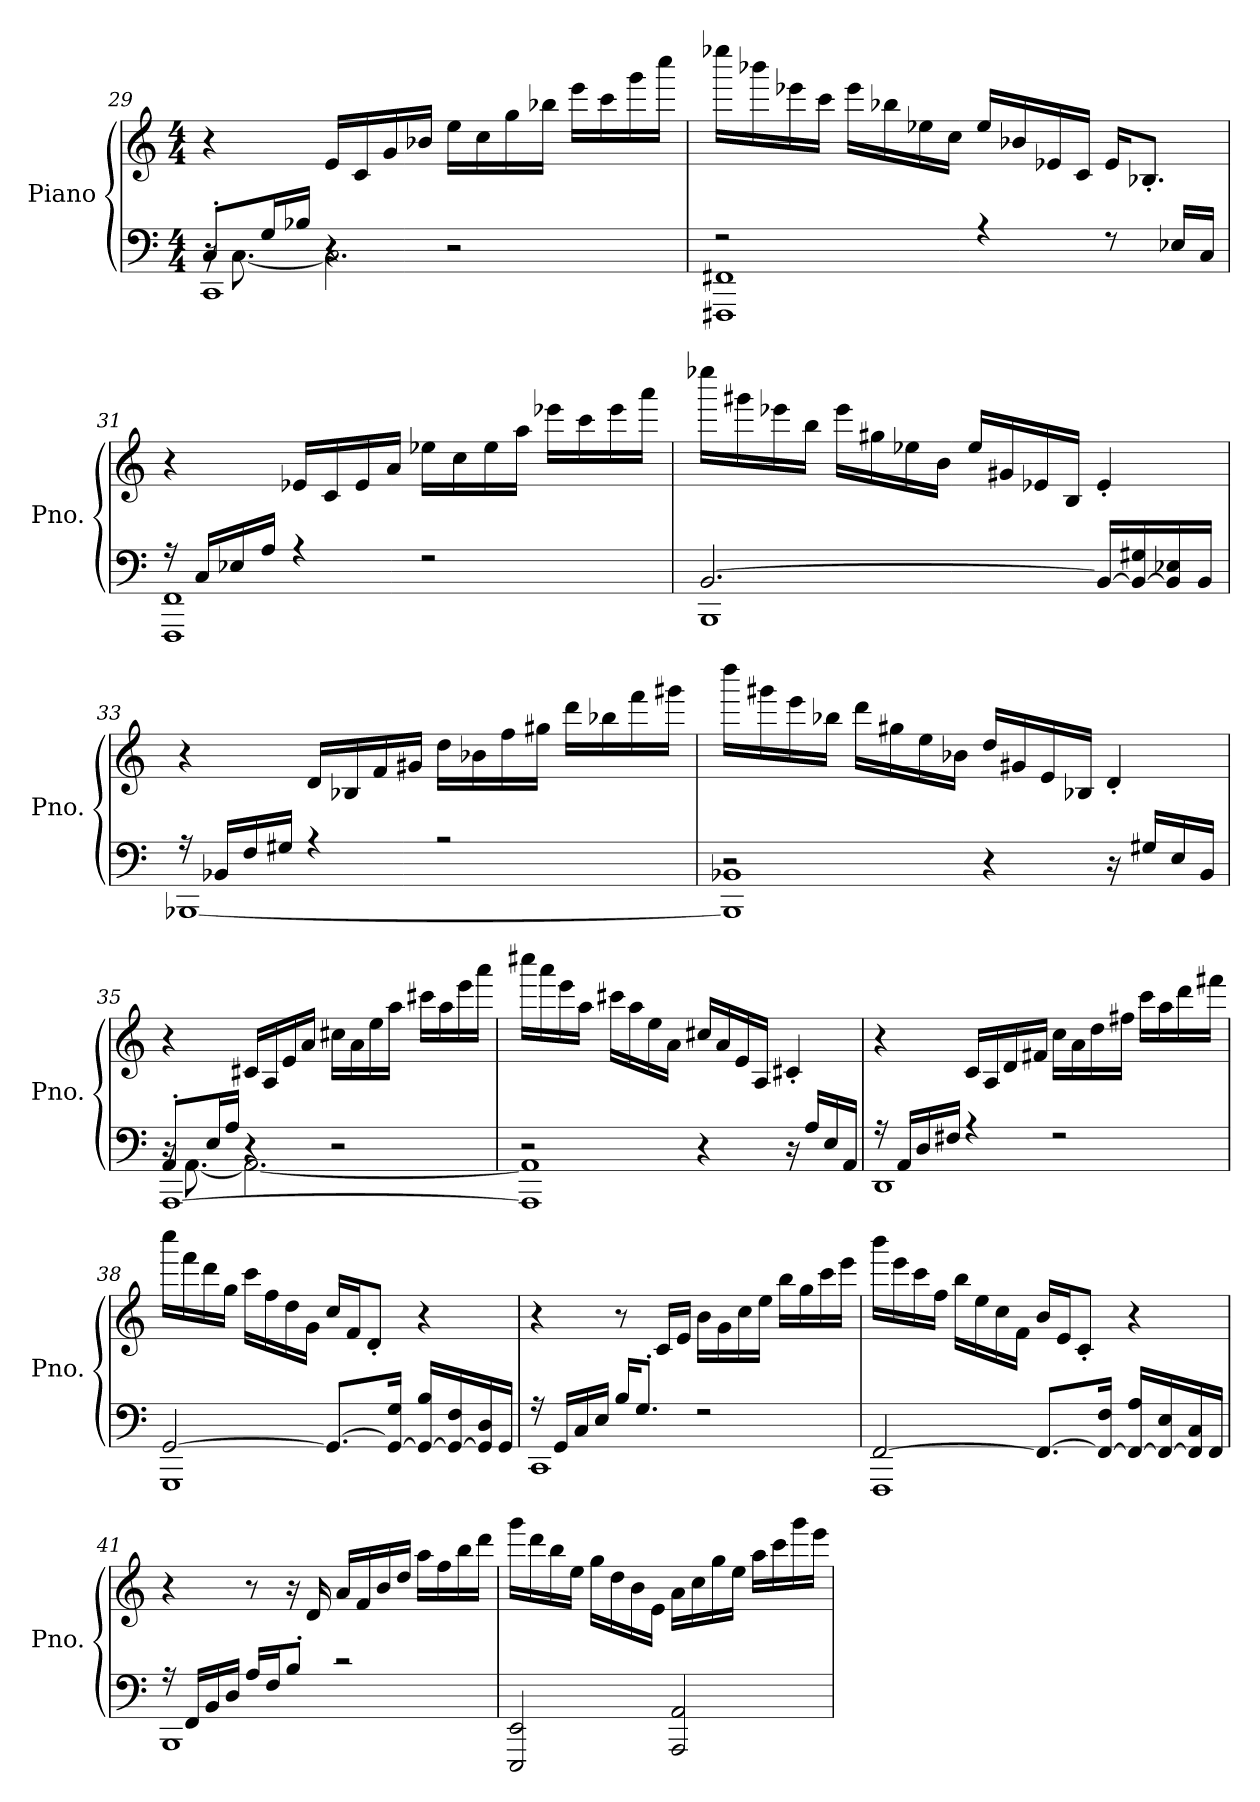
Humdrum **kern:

**kern	**kern
*part1	*part1
*staff2	*staff1
*I"Piano	*
*I'Pno.	*
*clefF4	*clefG2
*k[]	*k[]
*M4/4	*M4/4
=29	=29
*^	*
*	*^	*
8C'/L	16r	1CC	4r
.	[8.C\	.	.
16G/L	.	.	.
16B-X/JJ	.	.	.
4r	2.C\]	.	16e/LL
.	.	.	16c/
.	.	.	16g/
.	.	.	16b-X/JJ
2r	.	.	16ee\LL
.	.	.	16cc\
.	.	.	16gg\
.	.	.	16bb-X\JJ
.	.	.	16eee\LL
.	.	.	16ccc\
.	.	.	16ggg\
.	.	.	16cccc\JJ
*	*v	*v	*
=30	=30	=30
2r	1FFF#X 1FF#X	16eeee-X\LL
.	.	16bbb-X\
.	.	16eee-X\
.	.	16ccc\JJ
.	.	16eee-\LL
.	.	16bb-X\
.	.	16ee-X\
.	.	16cc\JJ
4r	.	16ee-/LL
.	.	16b-X/
.	.	16e-X/
.	.	16c/JJ
8r	.	16e-/KL
.	.	8.B-X'/J
16E-X/LL	.	.
16C/JJ	.	.
=31	=31	=31
16r	1FFF 1FF	4r
16C/LL	.	.
16E-X/	.	.
16A/JJ	.	.
4r	.	16e-X/LL
.	.	16c/
.	.	16e-/
.	.	16a/JJ
2r	.	16ee-X\LL
.	.	16cc\
.	.	16ee-\
.	.	16aa\JJ
.	.	16eee-X\LL
.	.	16ccc\
.	.	16eee-\
.	.	16aaa\JJ
=32	=32	=32
[2.BB/	1BBB	16eeee-X\LL
.	.	16ggg#X\
.	.	16eee-X\
.	.	16bb\JJ
.	.	16eee-\LL
.	.	16gg#X\
.	.	16ee-X\
.	.	16b\JJ
.	.	16ee-/LL
.	.	16g#X/
.	.	16e-X/
.	.	16B/JJ
16BB/LL_	.	4e-'/
16BB/_ 16G#X/	.	.
16BB/] 16E-X/	.	.
16BB/JJ	.	.
=33	=33	=33
16r	[1BBB-X	4r
16BB-X/LL	.	.
16F/	.	.
16G#X/JJ	.	.
4r	.	16d/LL
.	.	16B-X/
.	.	16f/
.	.	16g#X/JJ
2r	.	16dd\LL
.	.	16b-X\
.	.	16ff\
.	.	16gg#X\JJ
.	.	16ddd\LL
.	.	16bb-X\
.	.	16fff\
.	.	16ggg#X\JJ
=34	=34	=34
*	*^	*
2r	1BB-X	1BBB-]	16dddd\LL
.	.	.	16ggg#X\
.	.	.	16eee\
.	.	.	16bb-X\JJ
.	.	.	16ddd\LL
.	.	.	16gg#X\
.	.	.	16ee\
.	.	.	16b-X\JJ
4r	.	.	16dd/LL
.	.	.	16g#X/
.	.	.	16e/
.	.	.	16B-X/JJ
16r	.	.	4d'/
16G#X/LL	.	.	.
16E/	.	.	.
16BB-/JJ	.	.	.
=35	=35	=35	=35
8AA'/L	16r	[1AAA	4r
.	[8.AA\	.	.
16E/L	.	.	.
16A/JJ	.	.	.
4r	2.AA\_	.	16c#X/LL
.	.	.	16A/
.	.	.	16e/
.	.	.	16a/JJ
2r	.	.	16cc#X\LL
.	.	.	16a\
.	.	.	16ee\
.	.	.	16aa\JJ
.	.	.	16ccc#X\LL
.	.	.	16aa\
.	.	.	16eee\
.	.	.	16aaa\JJ
=36	=36	=36	=36
2r	1AA]	1AAA]	16cccc#X\LL
.	.	.	16aaa\
.	.	.	16eee\
.	.	.	16aa\JJ
.	.	.	16ccc#X\LL
.	.	.	16aa\
.	.	.	16ee\
.	.	.	16a\JJ
4r	.	.	16cc#X/LL
.	.	.	16a/
.	.	.	16e/
.	.	.	16A/JJ
16r	.	.	4c#X'/
16A/LL	.	.	.
16E/	.	.	.
16AA/JJ	.	.	.
*	*v	*v	*
=37	=37	=37
16r	1DD	4r
16AA/LL	.	.
16D/	.	.
16F#X/JJ	.	.
4r	.	16c/LL
.	.	16A/
.	.	16d/
.	.	16f#X/JJ
2r	.	16cc\LL
.	.	16a\
.	.	16dd\
.	.	16ff#X\JJ
.	.	16ccc\LL
.	.	16aa\
.	.	16ddd\
.	.	16fff#X\JJ
=38	=38	=38
[2GG/	1GGG	16cccc\LL
.	.	16fff\
.	.	16ddd\
.	.	16gg\JJ
.	.	16ccc\LL
.	.	16ff\
.	.	16dd\
.	.	16g\JJ
8.GG/L_	.	16cc/LL
.	.	16f/J
.	.	8d'/J
16GG/_ 16G/Jk	.	.
16GG/_ 16B/LL	.	4r
16GG/_ 16F/	.	.
16GG/] 16D/	.	.
16GG/JJ	.	.
=39	=39	=39
16r	1CC	4r
16GG/LL	.	.
16C/	.	.
16E/JJ	.	.
16B/KL	.	8r
8.G'/J	.	.
.	.	16c/LL
.	.	16e/JJ
2r	.	16b\LL
.	.	16g\
.	.	16cc\
.	.	16ee\JJ
.	.	16bb\LL
.	.	16gg\
.	.	16ccc\
.	.	16eee\JJ
=40	=40	=40
[2FF/	1FFF	16bbb\LL
.	.	16eee\
.	.	16ccc\
.	.	16ff\JJ
.	.	16bb\LL
.	.	16ee\
.	.	16cc\
.	.	16f\JJ
8.FF/L_	.	16b/LL
.	.	16e/J
.	.	8c'/J
16FF/_ 16F/Jk	.	.
16FF/_ 16A/LL	.	4r
16FF/_ 16E/	.	.
16FF/] 16C/	.	.
16FF/JJ	.	.
=41	=41	=41
16r	1BBB	4r
16FF/LL	.	.
16BB/	.	.
16D/JJ	.	.
16A/LL	.	8r
16F/J	.	.
8B'/J	.	16r
.	.	16d/
2r	.	16a/LL
.	.	16f/
.	.	16b/
.	.	16dd/JJ
.	.	16aa\LL
.	.	16ff\
.	.	16bb\
.	.	16ddd\JJ
*v	*v	*
=42	=42
2EEE/ 2EE/	16ggg\LL
.	16ddd\
.	16bb\
.	16ee\JJ
.	16gg\LL
.	16dd\
.	16b\
.	16e\JJ
2AAA/ 2AA/	16a\LL
.	16cc\
.	16gg\
.	16ee\JJ
.	16aa\LL
.	16ccc\
.	16ggg\
.	16eee\JJ
=	=
*-	*-
